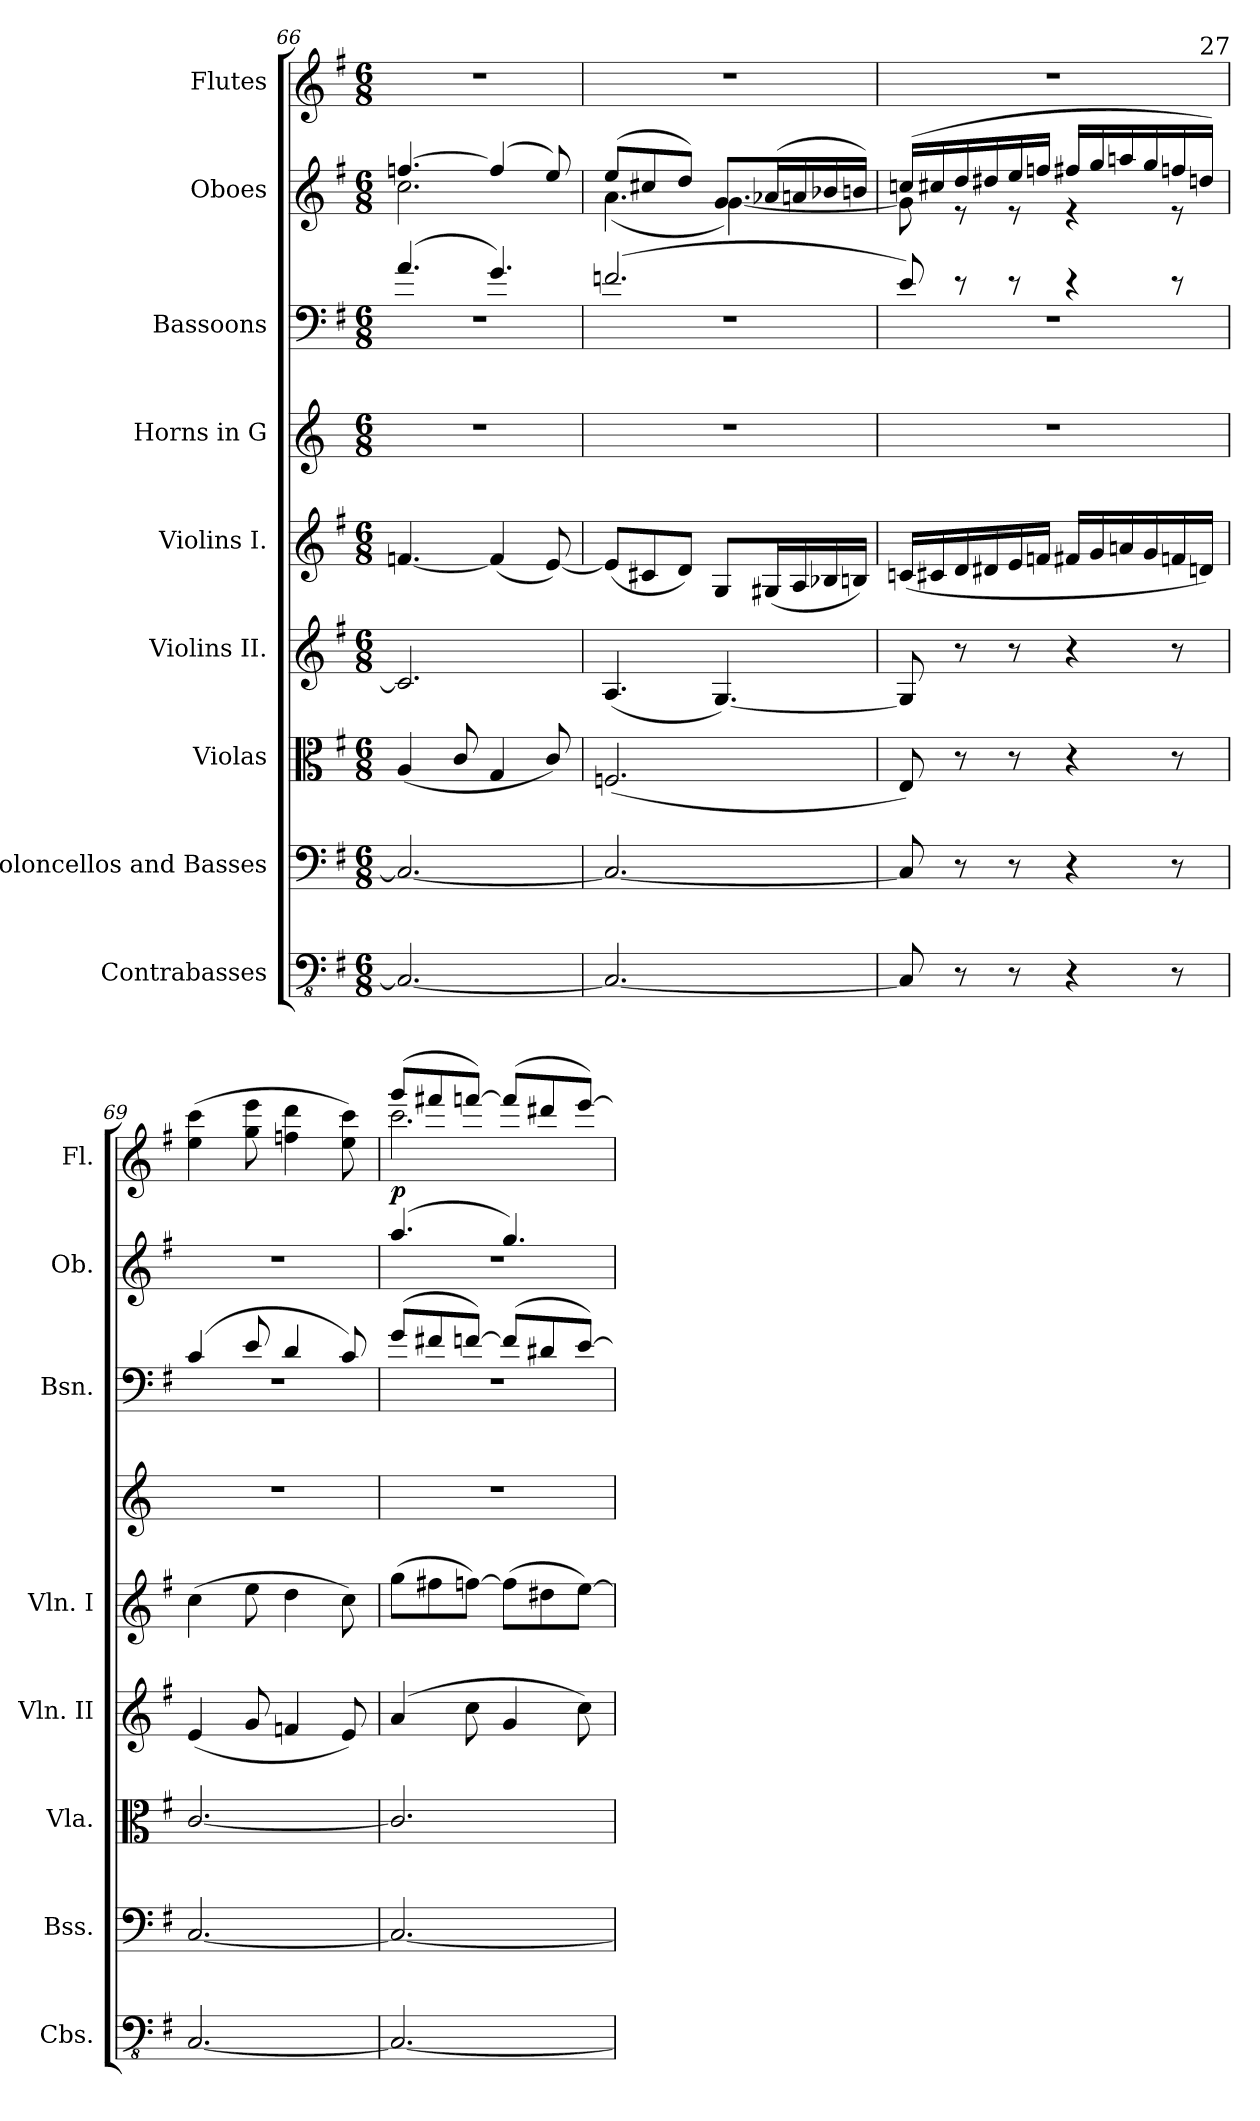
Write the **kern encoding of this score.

**kern	**kern	**kern	**kern	**kern	**kern	**kern	**kern	**dynam	**kern
*part9	*part8	*part7	*part6	*part5	*part4	*part3	*part2	*part2	*part1
*staff9	*staff8	*staff7	*staff6	*staff5	*staff4	*staff3	*staff2	*staff2	*staff1
*I"Contrabasses	*I"Violoncellos and Basses	*I"Violas	*I"Violins II.	*I"Violins I.	*I"Horns in G	*I"Bassoons	*I"Oboes	*	*I"Flutes
*I'Cbs.	*I'Bss.	*I'Vla.	*I'Vln. II	*I'Vln. I	*	*I'Bsn.	*I'Ob.	*	*I'Fl.
*clefFv4	*clefF4	*clefC3	*clefG2	*clefG2	*clefG2	*clefF4	*clefG2	*	*clefG2
*	*	*	*	*	*ITrd3c5	*	*	*	*
*k[f#]	*k[f#]	*k[f#]	*k[f#]	*k[f#]	*k[f#]	*k[f#]	*k[f#]	*	*k[f#]
*M6/8	*M6/8	*M6/8	*M6/8	*M6/8	*M6/8	*M6/8	*M6/8	*	*M6/8
=66	=66	=66	=66	=66	=66	=66	=66	=66	=66
*	*	*	*	*	*	*^	*^	*	*
2.CC/_	2.C/_	(<4A/	2.c/]	[4.fn/	2.r	(>4.a/	2.rF	[4.ffn/	2.cc\	.	2.r
.	.	8c/	.	.	.	.	.	.	.	.	.
.	.	4G/	.	(<4f/]	.	4.g/)	.	(>4ff/]	.	.	.
.	.	8c/)	.	[8e/)	.	.	.	8ee/)	.	.	.
=67	=67	=67	=67	=67	=67	=67	=67	=67	=67	=67	=67
2.CC/_	2.C/_	(<2.Fn/	(<4.A/	(<8e/L]	2.r	(>2.fn/	2.rF	(>8ee/L	(<4.a\	.	2.r
.	.	.	.	8c#X/	.	.	.	8cc#X/	.	.	.
.	.	.	.	8d/J)	.	.	.	8dd/J)	.	.	.
.	.	.	[4.G/)	8G/L	.	.	.	8g/L	[4.g\)	.	.
.	.	.	.	(<16G#X/L	.	.	.	(>16a-X/L	.	.	.
.	.	.	.	16A/	.	.	.	16an/	.	.	.
.	.	.	.	16B-X/	.	.	.	16b-X/	.	.	.
.	.	.	.	16Bn/JJ)	.	.	.	16bn/JJ)	.	.	.
=68	=68	=68	=68	=68	=68	=68	=68	=68	=68	=68	=68
*	*	*	*	*	*	*	*	*	*	*	*^
8CC/]	8C/]	8E/)	8G/]	(<16cn/LL	2.r	8e/)	2.rF	(>16ccn/LL	8g\]	.	2.r	2ryy
.	.	.	.	16c#X/	.	.	.	16cc#X/	.	.	.	.
8r	8r	8r	8r	16d/	.	8r	.	16dd/	8r	.	.	.
.	.	.	.	16d#X/	.	.	.	16dd#X/	.	.	.	.
8r	8r	8r	8r	16e/	.	8r	.	16ee/	8r	.	.	.
.	.	.	.	16fn/JJ	.	.	.	16ffn/JJ	.	.	.	.
4r	4r	4r	4r	16f#X/LL	.	4r	.	16ff#X/LL	4r	.	.	.
.	.	.	.	16g/	.	.	.	16gg/	.	.	.	.
.	.	.	.	16an/	.	.	.	16aan/	.	.	.	8.ryy
.	.	.	.	16g/	.	.	.	16gg/	.	.	.	.
8r	8r	8r	8r	16fn/	.	8r	.	16ffn/	8r	.	.	.
!	!	!	!	!	!	!	!	!	!	!	!	!LO:TX:a:t=27
.	.	.	.	16dn/JJ)	.	.	.	16ddn/JJ)	.	.	.	16ryy
*	*	*	*	*	*	*	*	*v	*v	*	*	*
=69	=69	=69	=69	=69	=69	=69	=69	=69	=69	=69	=69
!	!	!	!	!	!	!	!	!	!	!LO:TX:a:t=34	!
*	*	*	*	*	*	*	*	*	*	*v	*v
[2.CC/	[2.C/	[2.c/	(<4e/	(>4cc\	2.r	(>4c/	2.rF	2.r	.	(>4ee\ 4ccc\
.	.	.	8g/	8ee\	.	8e/	.	.	.	8gg\ 8eee\
.	.	.	4fn/	4dd\	.	4d/	.	.	.	4ffn\ 4ddd\
.	.	.	8e/)	8cc\)	.	8c/)	.	.	.	8ee\ 8ccc\)
=70	=70	=70	=70	=70	=70	=70	=70	=70	=70	=70
*	*	*	*	*	*	*	*	*^	*	*^
!	!	!	!	!	!	!	!	!	!	!LO:DY:a	!	!
2.CC/_	2.C/_	2.c/]	(>4a/	(>8gg\L	2.r	(>8g/L	2.rF	(>4.aa/	2.rdd	p	(>8ggg/L	2.ccc\
.	.	.	.	8ff#X\	.	8f#X/	.	.	.	.	8fff#X/	.
.	.	.	8cc\	[8ffn\J)	.	[8fn/J)	.	.	.	.	[8fffn/J)	.
.	.	.	4g/	(>8ff\L]	.	(>8f/L]	.	4.gg/)	.	.	(>8fff/L]	.
.	.	.	.	8dd#X\	.	8d#X/	.	.	.	.	8ddd#X/	.
.	.	.	8cc\)	[8ee\J)	.	[8e/J)	.	.	.	.	[8eee/J)	.
*	*	*	*	*	*	*v	*v	*	*	*	*v	*v
*	*	*	*	*	*	*	*v	*v	*	*
=	=	=	=	=	=	=	=	=	=
*-	*-	*-	*-	*-	*-	*-	*-	*-	*-
